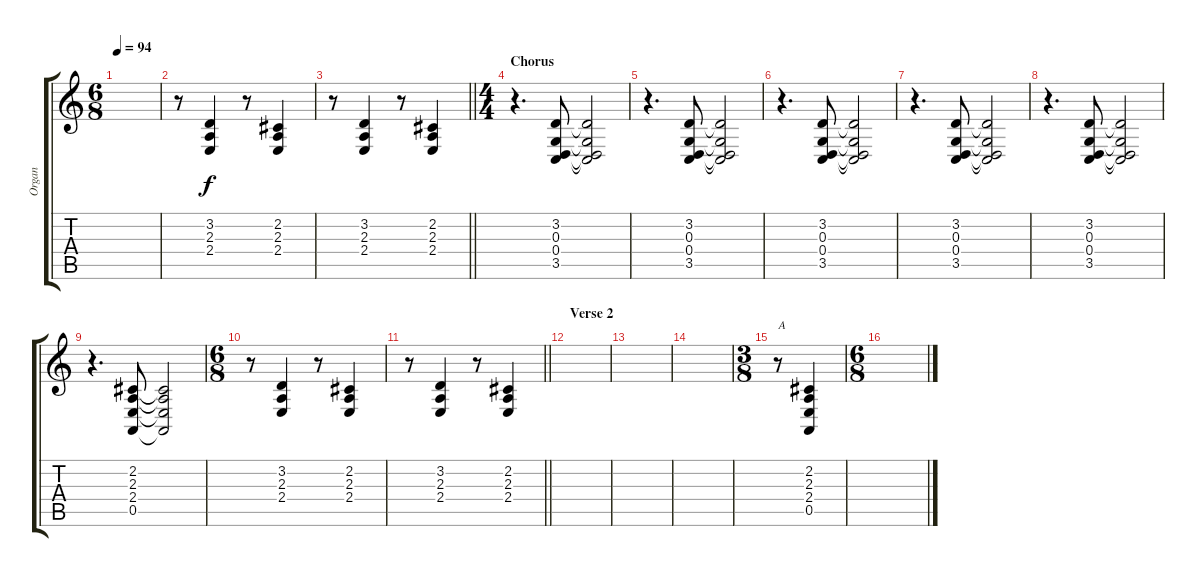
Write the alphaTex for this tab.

\track ("Organ" "Organ") {instrument drawbarorgan}
\staff {score tabs}
\tuning (E4 B3 G3 D3 A2 E2) {hide}
\ts (6 8)
\tempo 94
\clef g2
\ks c
|
r.8 (3.2 2.3 2.4).4 r.8 (2.2 2.3 2.4).4 |
\barLineRight lightlight
r.8 (3.2 2.3 2.4).4 r.8 (2.2 2.3 2.4).4 |
\ts (4 4)
\section ("" "Chorus")
r.4{d} (3.2 0.3 0.4 3.5).8 (3.2{t} 0.3{t} 0.4{t} 3.5{t}).2 |
r.4{d} (3.2 0.3 0.4 3.5).8 (3.2{t} 0.3{t} 0.4{t} 3.5{t}).2 |
r.4{d} (3.2 0.3 0.4 3.5).8 (3.2{t} 0.3{t} 0.4{t} 3.5{t}).2 |
r.4{d} (3.2 0.3 0.4 3.5).8 (3.2{t} 0.3{t} 0.4{t} 3.5{t}).2 |
r.4{d} (3.2 0.3 0.4 3.5).8 (3.2{t} 0.3{t} 0.4{t} 3.5{t}).2 |
r.4{d} (2.2 2.3 2.4 0.5).8 (2.2{t} 2.3{t} 2.4{t} 0.5{t}).2 |
\ts (6 8)
r.8 (3.2 2.3 2.4).4 r.8 (2.2 2.3 2.4).4 |
\barLineRight lightlight
r.8 (3.2 2.3 2.4).4 r.8 (2.2 2.3 2.4).4 |
\section ("" "Verse 2")
|
|
|
\ts (3 8)
r.8{txt "A"} (2.2 2.3 2.4 0.5).4 |
\ts (6 8)
